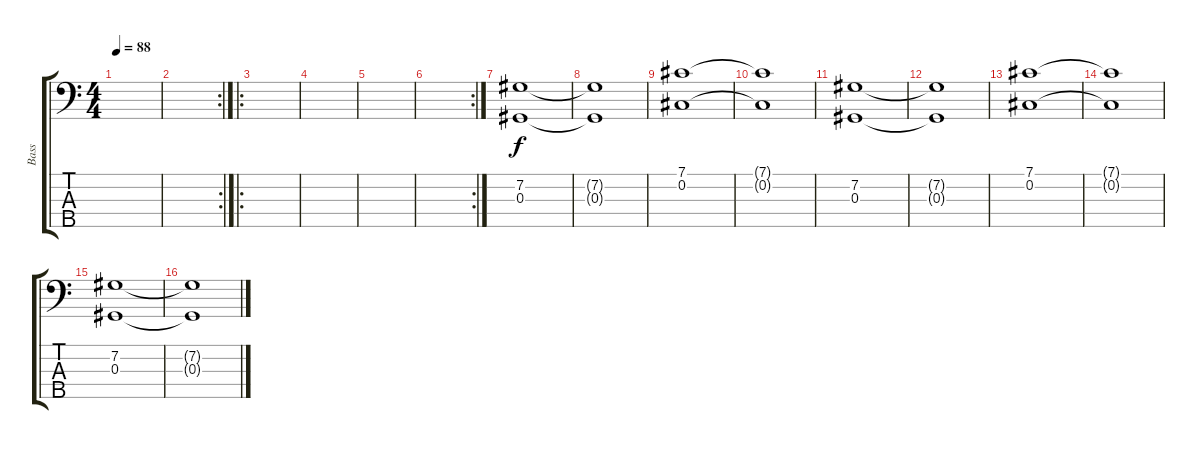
\track ("Bass" "Bass") {instrument electricbassfinger}
\staff {score tabs}
\tuning (Gb2 Db2 Ab1 Eb1 Bb0) {hide}
\ts (4 4)
\tempo 88
\clef f4
\ks c
|
\rc 2
|
\ro
|
|
|
\rc 2
|
(7.2 0.3).1{volume 11 instrument pad2warm} |
(7.2{t} 0.3{t}).1 |
(7.1 0.2).1 |
(7.1{t} 0.2{t}).1 |
(7.2 0.3).1 |
(7.2{t} 0.3{t}).1 |
(7.1 0.2).1 |
(7.1{t} 0.2{t}).1 |
(7.2 0.3).1{volume 11 instrument pad2warm} |
(7.2{t} 0.3{t}).1
